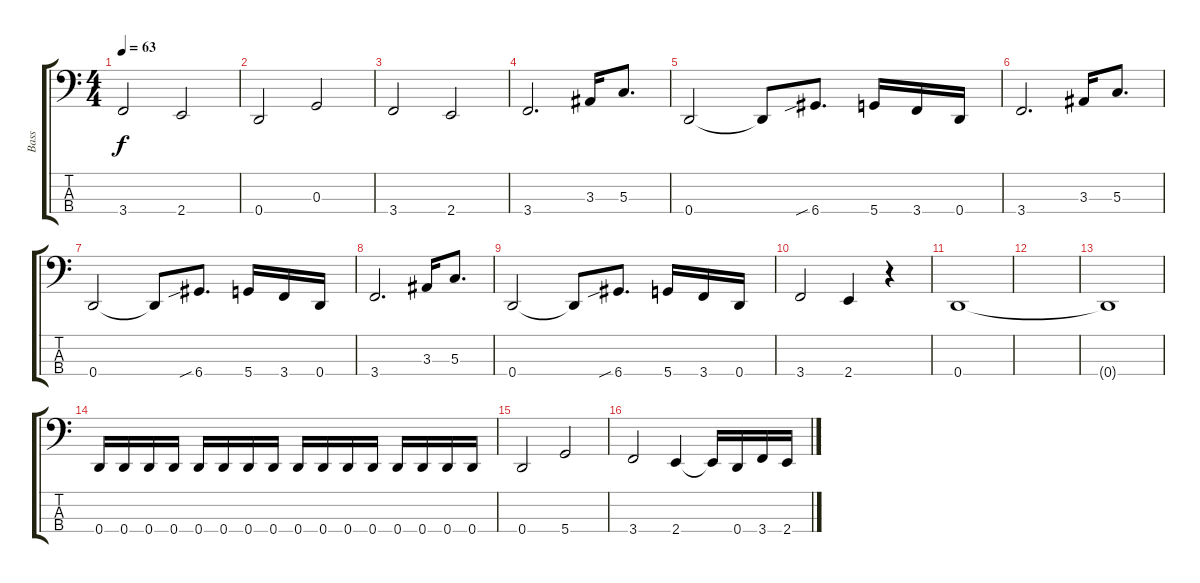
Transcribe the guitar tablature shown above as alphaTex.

\track ("Bass" "Bass") {instrument electricbasspick}
\staff {score tabs}
\tuning (F2 C2 G1 D1) {hide}
\ts (4 4)
\tempo 63
\clef f4
\ks c
3.4.2{dy f} 2.4.2 |
0.4.2 0.3.2 |
3.4.2 2.4.2 |
3.4.2{d} 3.3.16 5.3.8{d} |
0.4.2 0.4{t}.8 6.4{sib}.8{d} 5.4.16 3.4.16 0.4.16 |
3.4.2{d} 3.3.16 5.3.8{d} |
0.4.2 0.4{t}.8 6.4{sib}.8{d} 5.4.16 3.4.16 0.4.16 |
3.4.2{d} 3.3.16 5.3.8{d} |
0.4.2 0.4{t}.8 6.4{sib}.8{d} 5.4.16 3.4.16 0.4.16 |
3.4.2 2.4.4 r.4 |
0.4.1 |
|
0.4{t}.1 |
0.4.16 0.4.16 0.4.16 0.4.16 0.4.16 0.4.16 0.4.16 0.4.16 0.4.16 0.4.16 0.4.16 0.4.16 0.4.16 0.4.16 0.4.16 0.4.16 |
0.4.2 5.4.2 |
3.4.2 2.4.4 2.4{t}.16 0.4.16 3.4.16 2.4.16
